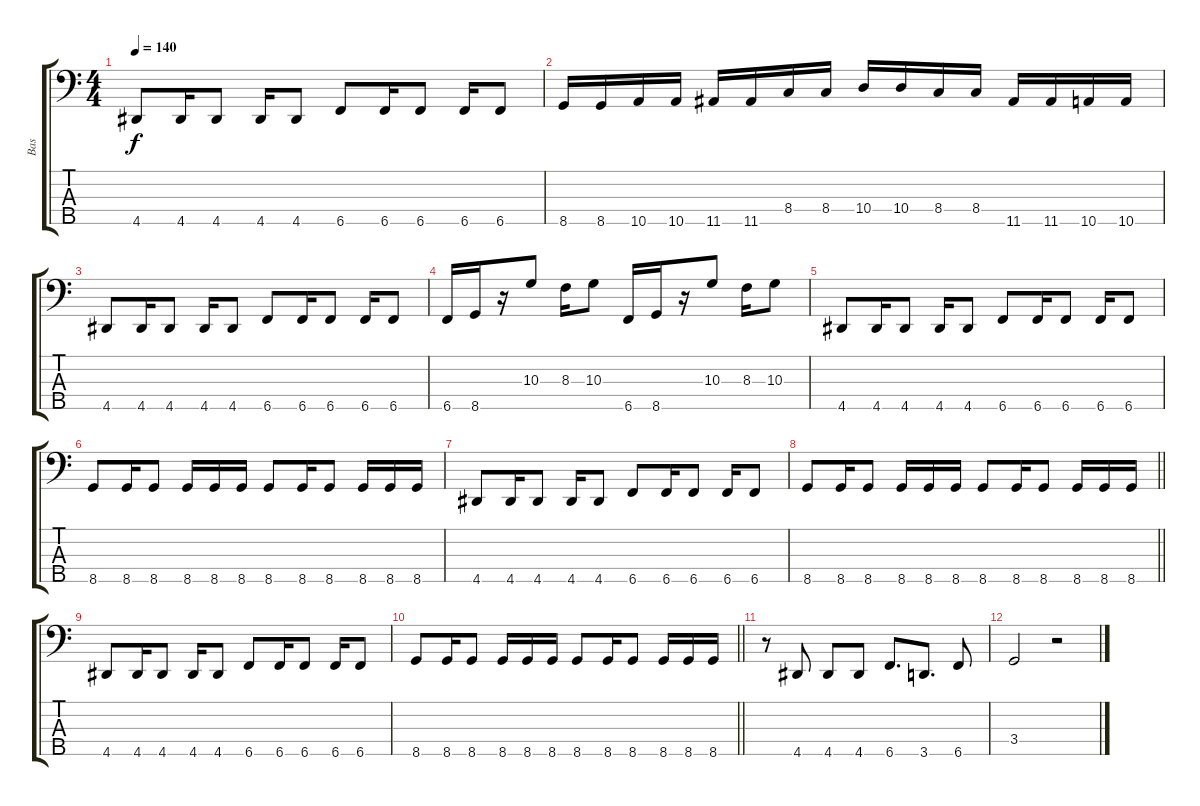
\track ("Bas" "Bas") {instrument electricbassfinger}
\staff {score tabs}
\tuning (G2 D2 A1 E1 B0) {hide}
\ts (4 4)
\tempo 140
\clef f4
\ks c
4.5.8{dy f} 4.5.16 4.5.8 4.5.16 4.5.8 6.5.8 6.5.16 6.5.8 6.5.16 6.5.8 |
8.5.16 8.5.16 10.5.16 10.5.16 11.5.16 11.5.16 8.4.16 8.4.16 10.4.16 10.4.16 8.4.16 8.4.16 11.5.16 11.5.16 10.5.16 10.5.16 |
4.5.8 4.5.16 4.5.8 4.5.16 4.5.8 6.5.8 6.5.16 6.5.8 6.5.16 6.5.8 |
6.5.16 8.5.16 r.16 10.3.8 8.3.16 10.3.8 6.5.16 8.5.16 r.16 10.3.8 8.3.16 10.3.8 |
4.5.8 4.5.16 4.5.8 4.5.16 4.5.8 6.5.8 6.5.16 6.5.8 6.5.16 6.5.8 |
8.5.8 8.5.16 8.5.8 8.5.16 8.5.16 8.5.16 8.5.8 8.5.16 8.5.8 8.5.16 8.5.16 8.5.16 |
4.5.8 4.5.16 4.5.8 4.5.16 4.5.8 6.5.8 6.5.16 6.5.8 6.5.16 6.5.8 |
\barLineRight lightlight
8.5.8 8.5.16 8.5.8 8.5.16 8.5.16 8.5.16 8.5.8 8.5.16 8.5.8 8.5.16 8.5.16 8.5.16 |
4.5.8 4.5.16 4.5.8 4.5.16 4.5.8 6.5.8 6.5.16 6.5.8 6.5.16 6.5.8 |
\barLineRight lightlight
8.5.8 8.5.16 8.5.8 8.5.16 8.5.16 8.5.16 8.5.8 8.5.16 8.5.8 8.5.16 8.5.16 8.5.16 |
r.8 4.5.8 4.5.8 4.5.8 6.5.8{d} 3.5.8{d} 6.5.8 |
3.4.2 r.2
